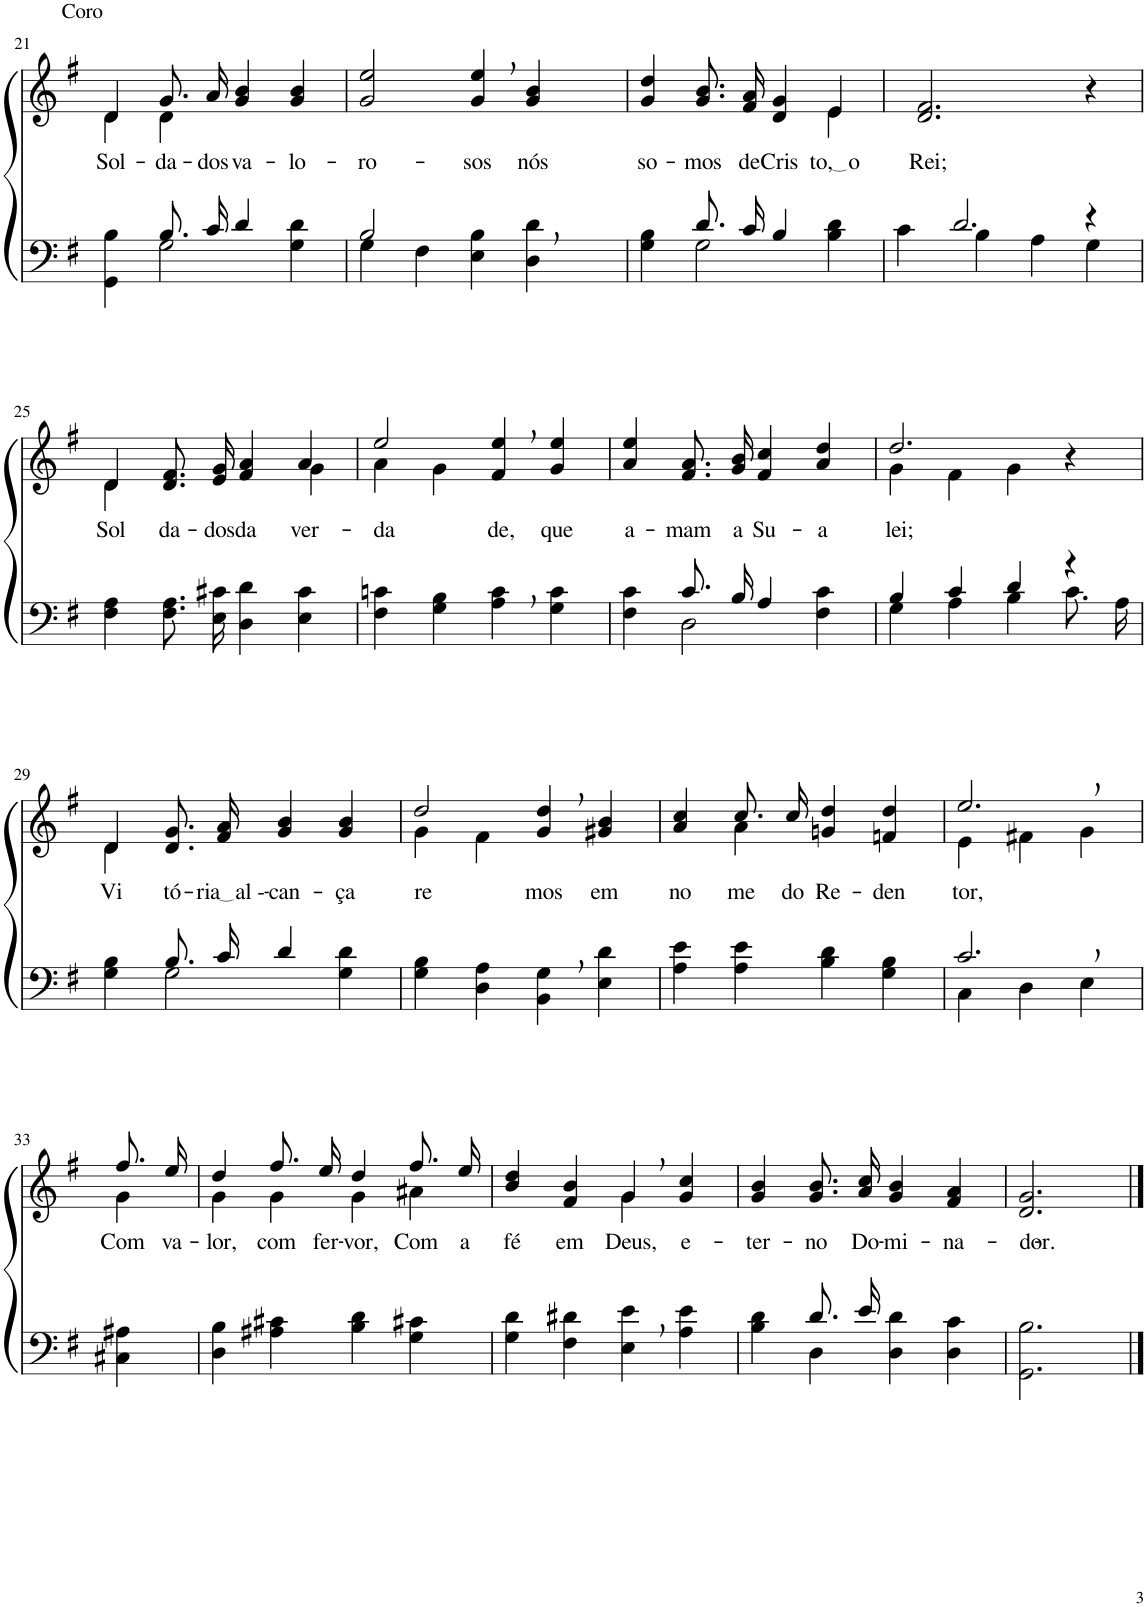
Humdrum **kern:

**kern	**kern	**text
*part2	*part1	*part1
*staff2	*staff1	*staff1
*I"Parte III e IV	*I"Parte I e II	*
!!LO:PB:g=z
*clefF4	*clefG2	*
*Trd1c2	*Trd1c2	*
*k[f#]	*k[f#]	*
*M4/4	*M4/4	*
=21	=21	=21
*^	*^	*
!	!	!LO:TX:a:t=Coro	!	!
!	!	!	!	!LO:LY:b
4ryy	4GG\ 4B\	4d/	4d\	Sol-
!	!	!	!	!LO:LY:b
8.B/L	2G\	8.g/L	4d\	-da-
!	!	!	!	!LO:LY:b
16c/Jk	.	16a/Jk	.	-dos
!	!	!	!	!LO:LY:b
4d/	.	4g/ 4b/	2ryy	va-
!	!	!	!	!LO:LY:b
4ryy	4G\ 4d\	4g/ 4b/	.	-lo-
*	*	*v	*v	*
=22	=22	=22	=22
!	!	!	!LO:LY:b
2B/	4G\	2g/ 2ee/	-ro-
.	4F#\	.	.
!	!	!	!LO:LY:b
2ryy	4E\ 4B\	4g/, 4ee/,	-sos
!	!	!	!LO:LY:b
.	4D\ 4d\	4g/ 4b/	nós
=23	=23	=23	=23
!	!	!	!LO:LY:b
*	*	*^	*
4ryy	4G\ 4B\	4g/ 4dd/	2.ryy	so-
!	!	!	!	!LO:LY:b
8.d/L	2G\	8.g/ 8.b/L	.	-mos
!	!	!	!	!LO:LY:b
16c/Jk	.	16f#/ 16a/Jk	.	de
!	!	!	!	!LO:LY:b
4B/	.	4d/ 4g/	.	Cris-
!	!	!	!	!LO:LY:b
4ryy	4B\ 4d\	4e/	4e\	to, o
=24	=24	=24	=24	=24
!	!	!	!	!LO:LY:b
*	*	*v	*v	*
2.d/	4c\	2.d/ 2.f#/	Rei;
.	4B\	.	.
.	4A\	.	.
4r	4G\	4r	.
!!LO:LB:g=z
=25	=25	=25	=25
*	*	*^	*
!	!	!	!	!LO:LY:b
*v	*v	*	*	*
4F#\ 4A\	4d/	4d\	Sol-
!	!	!	!LO:LY:b
8.F#\ 8.A\L	8.d/ 8.f#/L	2ryy	da-
!	!	!	!LO:LY:b
16E\ 16c#X\Jk	16e/ 16g/Jk	.	-dos
!	!	!	!LO:LY:b
4D\ 4d\	4f#/ 4a/	.	da
!	!	!	!LO:LY:b
4E\ 4c#\	4a/	4g\	-ver-
=26	=26	=26	=26
!	!	!	!LO:LY:b
4F#\ 4cn\	2ee/	4a\	-da-
4G\ 4B\	.	4g\	.
!	!	!	!LO:LY:b
4A\, 4c\,	4f#/, 4ee/,	2ryy	-de,
!	!	!	!LO:LY:b
4G\ 4c\	4g/ 4ee/	.	que
*	*v	*v	*
=27	=27	=27
*^	*	*
!	!	!	!LO:LY:b
4ryy	4F#\ 4c\	4a/ 4ee/	a-
!	!	!	!LO:LY:b
8.c/L	2D\	8.f#/ 8.a/L	-mam
!	!	!	!LO:LY:b
16B/Jk	.	16g/ 16b/Jk	a
!	!	!	!LO:LY:b
4A/	.	4f#/ 4cc/	Su-
!	!	!	!LO:LY:b
4ryy	4F#\ 4c\	4a/ 4dd/	-a
=28	=28	=28	=28
*	*	*^	*
!	!	!	!	!LO:LY:b
4B/	4G\	2.dd/	4g\	lei;
4c/	4A\	.	4f#\	.
4d/	4B\	.	4g\	.
4r	8.c\L	4r	4ryy	.
.	16A\Jk	.	.	.
!!LO:LB:g=z	!!
=29	=29	=29	=29	=29
!	!	!	!	!LO:LY:b
4ryy	4G\ 4B\	4d/	4d\	Vi-
!	!	!	!	!LO:LY:b
8.B/L	2G\	8.d/ 8.g/L	2.ryy	-tó-
!	!	!	!	!LO:LY:b
16c/Jk	.	16f#/ 16a/Jk	.	ria al -
!	!	!	!	!LO:LY:b
4d/	.	4g/ 4b/	.	-can-
!	!	!	!	!LO:LY:b
4ryy	4G\ 4d\	4g/ 4b/	.	-ça-
=30	=30	=30	=30	=30
!	!	!	!	!LO:LY:b
*v	*v	*	*	*
4G\ 4B\	2dd/	4g\	-re-
4D\ 4A\	.	4f#\	.
!	!	!	!LO:LY:b
4BB\, 4G\,	4g/, 4dd/,	2ryy	mos
!	!	!	!LO:LY:b
4E\ 4d\	4g#X/ 4b/	.	em
=31	=31	=31	=31
!	!	!	!LO:LY:b
4A\ 4e\	4a/ 4cc/	4ryy	no-
!	!	!	!LO:LY:b
4A\ 4e\	8.cc/L	4a\	-me
!	!	!	!LO:LY:b
.	16cc/Jk	.	do
!	!	!	!LO:LY:b
4B\ 4d\	4gn/ 4dd/	2ryy	Re-
!	!	!	!LO:LY:b
4G\ 4B\	4fn/ 4dd/	.	-den-
=32	=32	=32	=32
*^	*	*	*
!	!	!	!	!LO:LY:b
2.c,/	4C\	2.ee,/	4e\	-tor,
.	4D\	.	4f#X\	.
.	4E\	.	4g\	.
!!LO:LB:g=z	!!
=33	=33	=33	=33	=33
!	!	!	!	!LO:LY:b
*v	*v	*	*	*
4C#X\ 4A#X\	8.ff#/L	4g\	Com
!	!	!	!LO:LY:b
.	16ee/Jk	.	va-
=34	=34	=34	=34
!	!	!	!LO:LY:b
4D\ 4B\	4dd/	4g\	-lor,
!	!	!	!LO:LY:b
4A#X\ 4c#X\	8.ff#/L	4g\	com
!	!	!	!LO:LY:b
.	16ee/Jk	.	fer-
!	!	!	!LO:LY:b
4B\ 4d\	4dd/	4g\	vor,
!	!	!	!LO:LY:b
4G\ 4c#X\	8.ff#/L	4a#X\	Com
!	!	!	!LO:LY:b
.	16ee/Jk	.	a
=35	=35	=35	=35
!	!	!	!LO:LY:b
4G\ 4d\	4b/ 4dd/	2ryy	fé
!	!	!	!LO:LY:b
4F#\ 4d#X\	4f#/ 4b/	.	em
!	!	!	!LO:LY:b
4E\, 4e\,	4g,/	4g\	Deus,
!	!	!	!LO:LY:b
4A\ 4e\	4g/ 4cc/	4ryy	e-
=36	=36	=36	=36
*^	*	*	*
!	!	!	!	!LO:LY:b
*	*	*v	*v	*
4ryy	4B\ 4d\	4g/ 4b/	-ter-
!	!	!	!LO:LY:b
8.d/L	4D\	8.g/ 8.b/L	-no
!	!	!	!LO:LY:b
16e/Jk	.	16a/ 16cc/Jk	Do-
!	!	!	!LO:LY:b
4ryy	4D\ 4d\	4g/ 4b/	-mi-
!	!	!	!LO:LY:b
4ryy	4D\ 4c\	4f#/ 4a/	-na-
=37	=37	=37	=37
!	!	!	!LO:LY:b
*v	*v	*	*
2.GG\ 2.B\	2.d/ 2.g/	-dor.-
==	==	==
*-	*-	*-
